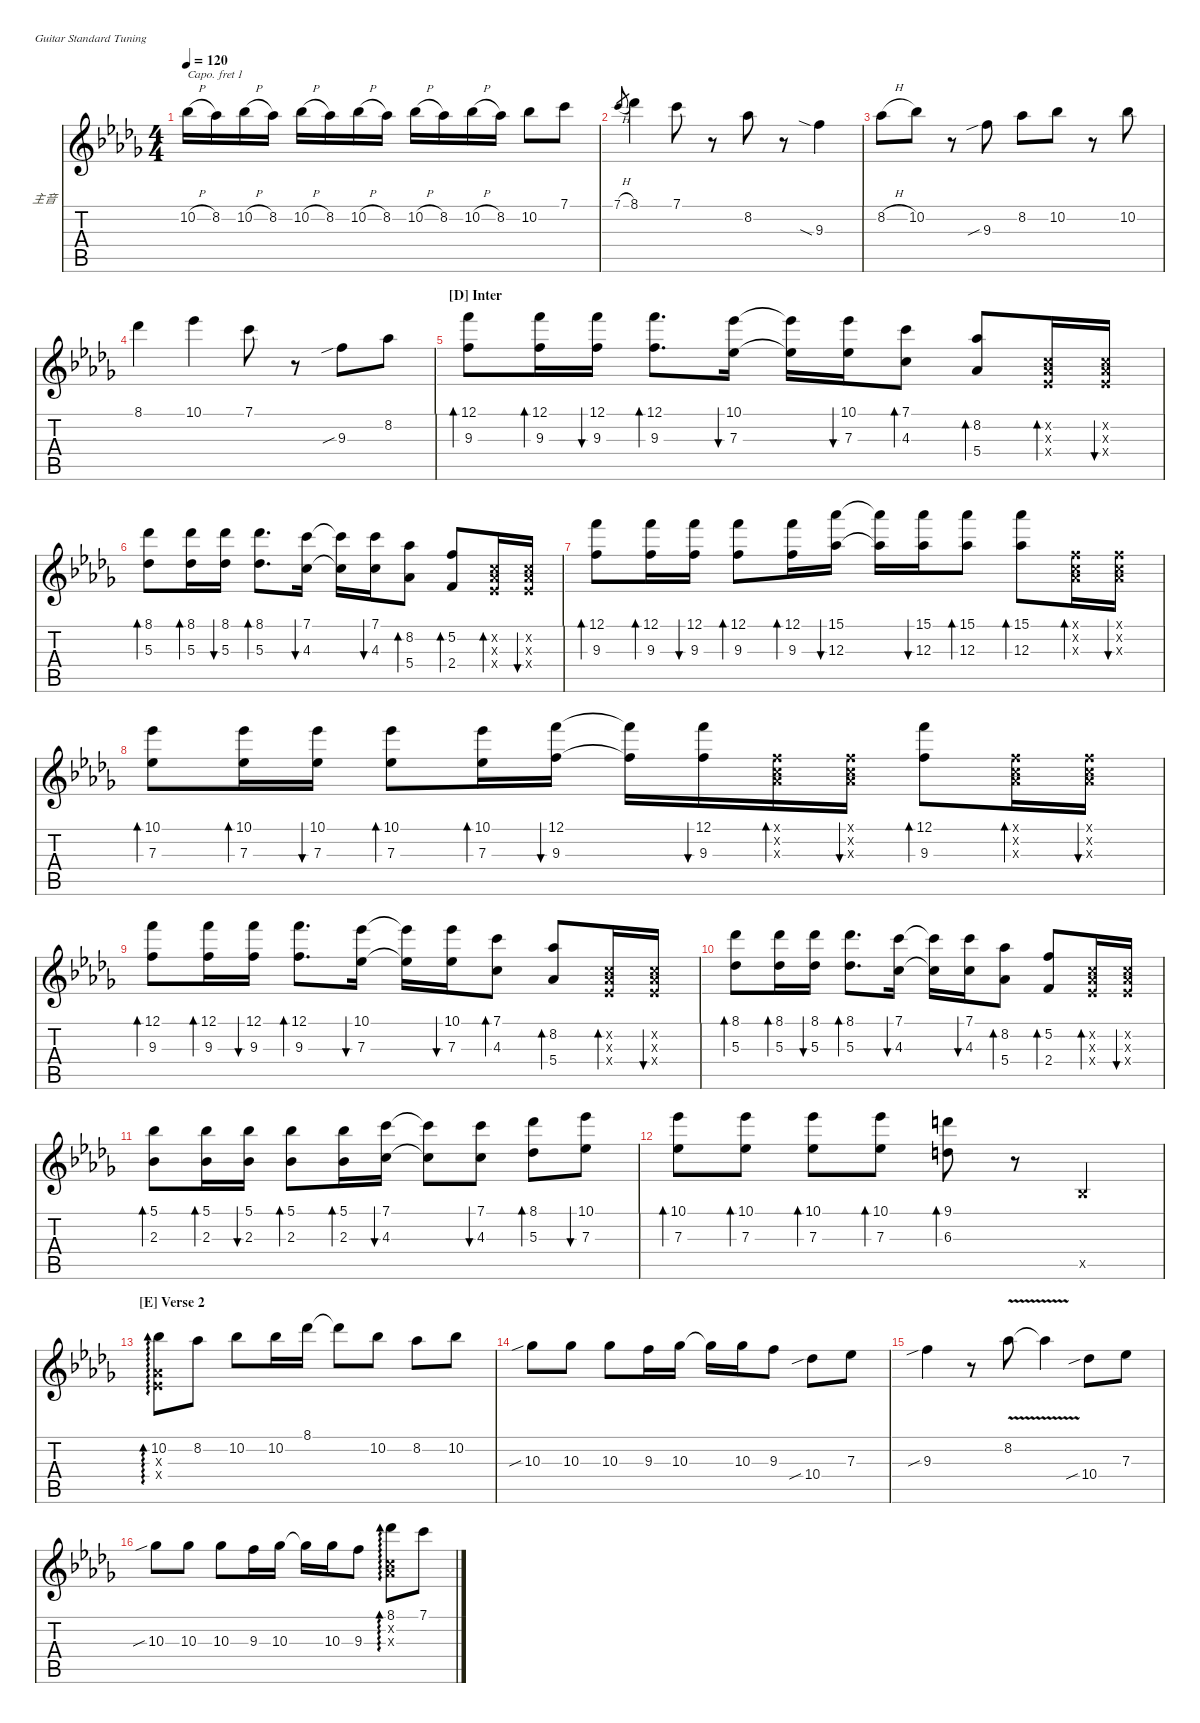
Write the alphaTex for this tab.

\defaultSystemsLayout 4
\hideDynamics
\bracketExtendMode nobrackets
\firstSystemTrackNameOrientation horizontal
\extendBarLines
\chordDiagramsInScore
\track ("主音" "主音") {instrument acousticguitarsteel}
\staff {score tabs}
\capo 1
\tuning (E4 B3 G3 D3 A2 E2)
\ts (4 4)
\scale
0.242903
\tempo 120
\accidentals auto
\clef g2
\ottava regular
\simile none
\ks db
10.2{h acc b}.16{dy mf beam Down} 8.2{acc b}.16{beam Down} 10.2{h acc b}.16{beam Down} 8.2{acc b}.16{beam Down} 10.2{h acc b}.16{beam Down} 8.2{acc b}.16{beam Down} 10.2{h acc b}.16{beam Down} 8.2{acc b}.16{beam Down} 10.2{h acc b}.16{beam Down} 8.2{acc b}.16{beam Down} 10.2{h acc b}.16{beam Down} 8.2{acc b}.16{beam Down} 10.2{acc b}.8{beam Down} 7.1{acc forcenatural}.8{beam Down} |
\scale
0.242903 7.1{h acc forcenatural}.8{gr beam Up} 8.1{acc b}.4{beam Down} 7.1{acc forcenatural}.8{beam Down} r.8{beam Down} 8.2{acc b}.8{beam Down} r.8{beam Down} 9.3{sia acc forcenatural}.4{beam Down} |
\scale
0.271292 8.2{h acc b}.8{beam Down} 10.2{acc b}.8{beam Down} r.8{beam Down} 9.3{sib acc forcenatural}.8{beam Down} 8.2{acc b}.8{beam Down} 10.2{acc b}.8{beam Down} r.8{beam Down} 10.2{acc b}.8{beam Down} |
\scale
0.242903 8.1{acc b}.4{beam Down} 10.1{acc b}.4{beam Down} 7.1{acc forcenatural}.8{beam Down} r.8{beam Down} 9.3{sib acc forcenatural}.8{beam Down} 8.2{acc b}.8{beam Down} |
\section ("D" "Inter")
\scale
0.242903 (12.1{acc forcenatural} 9.3{acc forcenatural}).8{bd 30 beam Down} (12.1{acc forcenatural} 9.3{acc forcenatural}).16{bd 30 beam Down} (12.1{acc forcenatural} 9.3{acc forcenatural}).16{bu 30 beam Down} (12.1{acc forcenatural} 9.3{acc forcenatural}).8{d bd 30 beam Down} (10.1{acc b} 7.3{acc b}).16{bu 30 beam Down} (10.1{t acc b} 7.3{t acc b}).16{beam Down} (10.1{acc b} 7.3{acc b}).16{bu 30 beam Down} (7.1{acc forcenatural} 4.3{acc forcenatural}).8{bd 30 beam Down} (8.2{acc b} 5.4{acc b}).8{bd 30 beam Up} (0.4{x acc b} 0.2{x acc forcenatural} 0.3{x acc b}).16{bd 30 beam Up} (0.4{x acc b} 0.2{x acc forcenatural} 0.3{x acc b}).16{bu 30 beam Up} |
\scale
0.242903 (8.1{acc b} 5.3{acc b}).8{bd 30 beam Down} (8.1{acc b} 5.3{acc b}).16{bd 30 beam Down} (8.1{acc b} 5.3{acc b}).16{bu 30 beam Down} (8.1{acc b} 5.3{acc b}).8{d bd 30 beam Down} (7.1{acc forcenatural} 4.3{acc forcenatural}).16{bu 30 beam Down} (7.1{t acc forcenatural} 4.3{t acc forcenatural}).16{beam Down} (7.1{acc forcenatural} 4.3{acc forcenatural}).16{bu 30 beam Down} (8.2{acc b} 5.4{acc b}).8{bd 30 beam Down} (5.2{acc forcenatural} 2.4{acc forcenatural}).8{bd 30 beam Up} (0.4{x acc b} 0.2{x acc forcenatural} 0.3{x acc b}).16{bd 30 beam Up} (0.4{x acc b} 0.2{x acc forcenatural} 0.3{x acc b}).16{bu 30 beam Up} |
\scale
0.271292 (12.1{acc forcenatural} 9.3{acc forcenatural}).8{bd 30 beam Down} (12.1{acc forcenatural} 9.3{acc forcenatural}).16{bd 30 beam Down} (12.1{acc forcenatural} 9.3{acc forcenatural}).16{bu 30 beam Down} (12.1{acc forcenatural} 9.3{acc forcenatural}).8{bd 30 beam Down} (12.1{acc forcenatural} 9.3{acc forcenatural}).16{bd 30 beam Down} (15.1{acc b} 12.3{acc b}).16{bu 30 beam Down} (15.1{t acc b} 12.3{t acc b}).16{beam Down} (15.1{acc b} 12.3{acc b}).16{bu 30 beam Down} (15.1{acc b} 12.3{acc b}).8{bd 30 beam Down} (15.1{acc b} 12.3{acc b}).8{bd 30 beam Down} (0.1{x acc forcenatural} 0.3{x acc b} 0.2{x acc forcenatural}).16{bd 30 beam Down} (0.1{x acc forcenatural} 0.3{x acc b} 0.2{x acc forcenatural}).16{bu 30 beam Down} |
\scale
0.242903 (10.1{acc b} 7.3{acc b}).8{bd 30 beam Down} (10.1{acc b} 7.3{acc b}).16{bd 30 beam Down} (10.1{acc b} 7.3{acc b}).16{bu 30 beam Down} (10.1{acc b} 7.3{acc b}).8{bd 30 beam Down} (10.1{acc b} 7.3{acc b}).16{bd 30 beam Down} (12.1{acc forcenatural} 9.3{acc forcenatural}).16{bu 30 beam Down} (12.1{t acc forcenatural} 9.3{t acc forcenatural}).16{beam Down} (12.1{acc forcenatural} 9.3{acc forcenatural}).16{bu 30 beam Down} (0.1{x acc forcenatural} 0.2{x acc forcenatural} 0.3{x acc b}).16{bd 30 beam Down} (0.1{x acc forcenatural} 0.2{x acc forcenatural} 0.3{x acc b}).16{bu 30 beam Down} (12.1{acc forcenatural} 9.3{acc forcenatural}).8{bd 30 beam Down} (0.1{x acc forcenatural} 0.2{x acc forcenatural} 0.3{x acc b}).16{bd 30 beam Down} (0.1{x acc forcenatural} 0.2{x acc forcenatural} 0.3{x acc b}).16{bu 30 beam Down} |
\scale
0.242903 (12.1{acc forcenatural} 9.3{acc forcenatural}).8{bd 30 beam Down} (12.1{acc forcenatural} 9.3{acc forcenatural}).16{bd 30 beam Down} (12.1{acc forcenatural} 9.3{acc forcenatural}).16{bu 30 beam Down} (12.1{acc forcenatural} 9.3{acc forcenatural}).8{d bd 30 beam Down} (10.1{acc b} 7.3{acc b}).16{bu 30 beam Down} (10.1{t acc b} 7.3{t acc b}).16{beam Down} (10.1{acc b} 7.3{acc b}).16{bu 30 beam Down} (7.1{acc forcenatural} 4.3{acc forcenatural}).8{bd 30 beam Down} (8.2{acc b} 5.4{acc b}).8{bd 30 beam Up} (0.4{x acc b} 0.2{x acc forcenatural} 0.3{x acc b}).16{bd 30 beam Up} (0.4{x acc b} 0.2{x acc forcenatural} 0.3{x acc b}).16{bu 30 beam Up} |
\scale
0.242903 (8.1{acc b} 5.3{acc b}).8{bd 30 beam Down} (8.1{acc b} 5.3{acc b}).16{bd 30 beam Down} (8.1{acc b} 5.3{acc b}).16{bu 30 beam Down} (8.1{acc b} 5.3{acc b}).8{d bd 30 beam Down} (7.1{acc forcenatural} 4.3{acc forcenatural}).16{bu 30 beam Down} (7.1{t acc forcenatural} 4.3{t acc forcenatural}).16{beam Down} (7.1{acc forcenatural} 4.3{acc forcenatural}).16{bu 30 beam Down} (8.2{acc b} 5.4{acc b}).8{bd 30 beam Down} (5.2{acc forcenatural} 2.4{acc forcenatural}).8{bd 30 beam Up} (0.4{x acc b} 0.2{x acc forcenatural} 0.3{x acc b}).16{bd 30 beam Up} (0.4{x acc b} 0.2{x acc forcenatural} 0.3{x acc b}).16{bu 30 beam Up} |
\scale
0.271292 (5.1{acc b} 2.3{acc b}).8{bd 30 beam Down} (5.1{acc b} 2.3{acc b}).16{bd 30 beam Down} (5.1{acc b} 2.3{acc b}).16{bu 30 beam Down} (5.1{acc b} 2.3{acc b}).8{bd 30 beam Down} (5.1{acc b} 2.3{acc b}).16{bd 30 beam Down} (7.1{acc forcenatural} 4.3{acc forcenatural}).16{bu 30 beam Down} (7.1{t acc forcenatural} 4.3{t acc forcenatural}).8{beam Down} (7.1{acc forcenatural} 4.3{acc forcenatural}).8{bu 30 beam Down} (8.1{acc b} 5.3{acc b}).8{bd 30 beam Down} (10.1{acc b} 7.3{acc b}).8{bu 30 beam Down} |
\scale
0.242903 (10.1{acc b} 7.3{acc b}).8{bd 30 beam Down} (10.1{acc b} 7.3{acc b}).8{bd 30 beam Down} (10.1{acc b} 7.3{acc b}).8{bd 30 beam Down} (10.1{acc b} 7.3{acc b}).8{bd 30 beam Down} (9.1{acc forcenatural} 6.3{acc forcenatural}).8{bd 30 beam Down} r.8{beam Down} 0.5{x acc b}.4{beam Up} |
\section ("E" "Verse 2")
\scale
0.242903 (10.2{acc b} 0.3{x acc b} 0.4{x acc b}).8{ad 30 beam Down} 8.2{acc b}.8{beam Down} 10.2{acc b}.8{beam Down} 10.2{acc b}.16{beam Down} 8.1{acc b}.16{beam Down} 8.1{t acc b}.8{beam Down} 10.2{acc b}.8{beam Down} 8.2{acc b}.8{beam Down} 10.2{acc b}.8{beam Down} |
\scale
0.242903 10.3{sib acc b}.8{beam Down} 10.3{acc b}.8{beam Down} 10.3{acc b}.8{beam Down} 9.3{acc forcenatural}.16{beam Down} 10.3{acc b}.16{beam Down} 10.3{t acc b}.16{beam Down} 10.3{acc b}.16{beam Down} 9.3{acc forcenatural}.8{beam Down} 10.4{sib acc b}.8{beam Down} 7.3{acc b}.8{beam Down} |
\scale
0.271292 9.3{sib acc forcenatural}.4{beam Down} r.8{beam Down} 8.2{v acc b}.8{beam Down} 8.2{t acc b}.4{beam Down} 10.4{sib acc b}.8{beam Down} 7.3{acc b}.8{beam Down} |
\scale
0.242903 10.3{sib acc b}.8{beam Down} 10.3{acc b}.8{beam Down} 10.3{acc b}.8{beam Down} 9.3{acc forcenatural}.16{beam Down} 10.3{acc b}.16{beam Down} 10.3{t acc b}.16{beam Down} 10.3{acc b}.16{beam Down} 9.3{acc forcenatural}.8{beam Down} (8.1{acc b} 0.2{x acc forcenatural} 0.3{x acc b}).8{ad 30 beam Down} 7.1{acc forcenatural}.8{beam Down}
